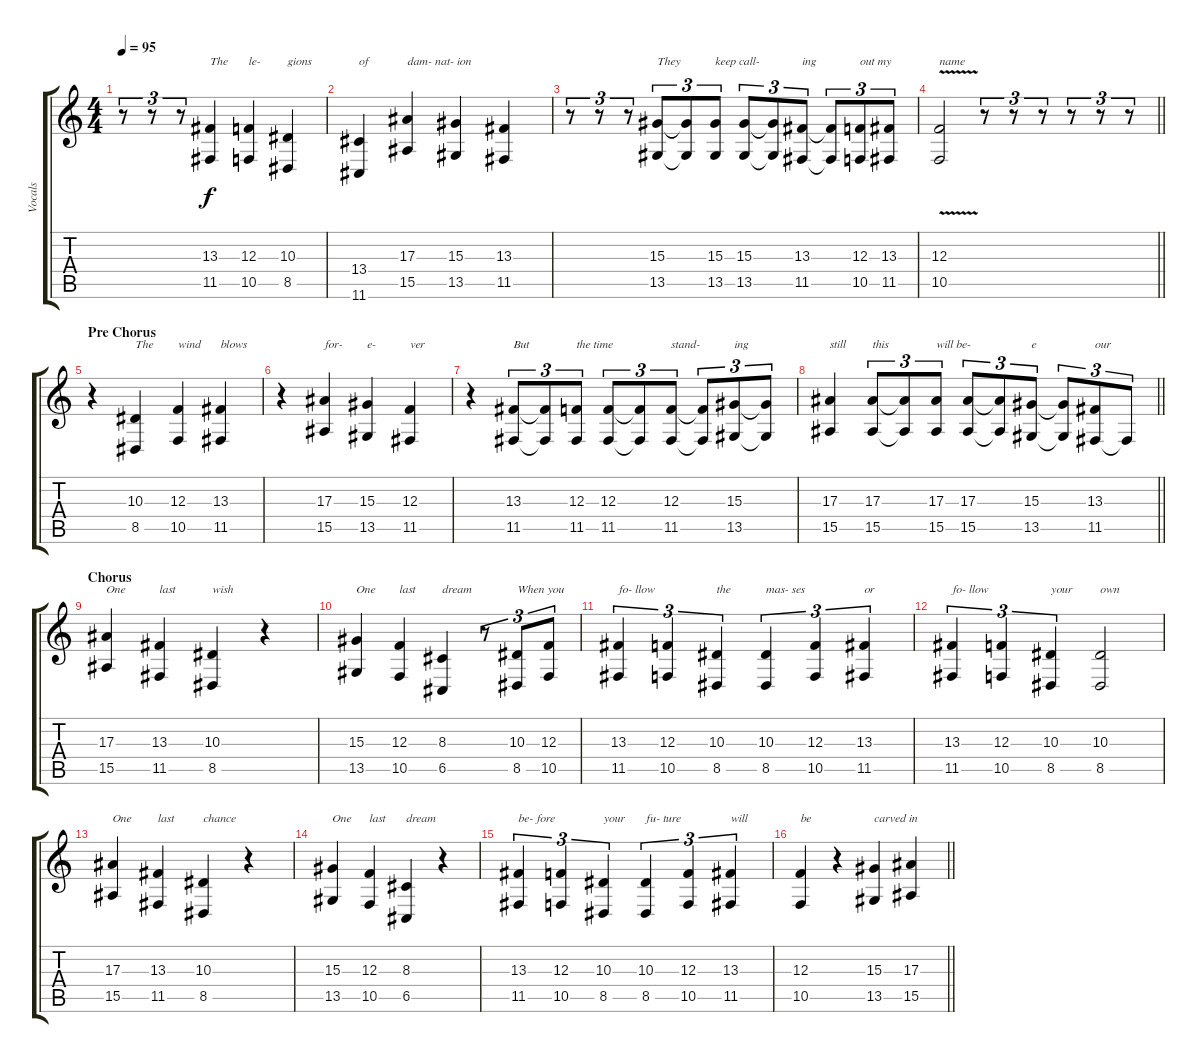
\track ("Vocals" "Vocals") {instrument lead2sawtooth}
\staff {score tabs}
\tuning (D4 A3 F3 C3 G2 D2) {hide}
\ts (4 4)
\tempo 95
\clef g2
\ks c
r.8{tu (3 2) dy f} r.8{tu (3 2)} r.8{tu (3 2)} (13.3 11.5).4{txt "The"} (12.3 10.5).4{txt "le-"} (10.3 8.5).4{txt "gions"} |
(13.4 11.6).4{txt "of"} (17.3 15.5).4{txt "dam- nat- ion"} (15.3 13.5).4 (13.3 11.5).4 |
r.8{tu (3 2)} r.8{tu (3 2)} r.8{tu (3 2)} (15.3 13.5).8{tu (3 2) txt "They"} (15.3{t} 13.5{t}).8{tu (3 2)} (15.3 13.5).8{tu (3 2) txt "keep call-"} (15.3 13.5).8{tu (3 2)} (15.3{t} 13.5{t}).8{tu (3 2)} (13.3 11.5).8{tu (3 2) txt "ing"} (13.3{t} 11.5{t}).8{tu (3 2)} (12.3 10.5).8{tu (3 2) txt "out my"} (13.3 11.5).8{tu (3 2)} |
\barLineRight lightlight
(12.3 10.5{v}).2{txt "name"} r.8{tu (3 2)} r.8{tu (3 2)} r.8{tu (3 2)} r.8{tu (3 2)} r.8{tu (3 2)} r.8{tu (3 2)} |
\section ("" "Pre Chorus")
r.4 (10.3 8.5).4{txt "The"} (12.3 10.5).4{txt "wind"} (13.3 11.5).4{txt "blows"} |
r.4 (17.3 15.5).4{txt "for-"} (15.3 13.5).4{txt "e-"} (12.3 11.5).4{txt "ver"} |
r.4 (13.3 11.5).8{tu (3 2) txt "But"} (13.3{t} 11.5{t}).8{tu (3 2)} (12.3 11.5).8{tu (3 2) txt "the time"} (12.3 11.5).8{tu (3 2)} (12.3{t} 11.5{t}).8{tu (3 2)} (12.3 11.5).8{tu (3 2) txt "stand-"} (12.3{t} 11.5{t}).8{tu (3 2)} (15.3 13.5).8{tu (3 2) txt "ing"} (15.3{t} 13.5{t}).8{tu (3 2)} |
\barLineRight lightlight
(17.3 15.5).4{txt "still"} (17.3 15.5).8{tu (3 2) txt "this"} (17.3{t} 15.5{t}).8{tu (3 2)} (17.3 15.5).8{tu (3 2) txt "will be-"} (17.3 15.5).8{tu (3 2)} (17.3{t} 15.5{t}).8{tu (3 2)} (15.3 13.5).8{tu (3 2) txt "e"} (15.3{t} 13.5{t}).8{tu (3 2)} (13.3 11.5).8{tu (3 2) txt "our"} 11.5{t}.8{tu (3 2)} |
\section ("" "Chorus")
(17.3 15.5).4{txt "One"} (13.3 11.5).4{txt "last"} (10.3 8.5).4{txt "wish"} r.4 |
(15.3 13.5).4{txt "One"} (12.3 10.5).4{txt "last"} (8.3 6.5).4{txt "dream"} r.8{tu (3 2)} (10.3 8.5).8{tu (3 2) txt "When you"} (12.3 10.5).8{tu (3 2)} |
(13.3 11.5).4{tu (3 2) txt "fo- llow"} (12.3 10.5).4{tu (3 2)} (10.3 8.5).4{tu (3 2) txt "the"} (10.3 8.5).4{tu (3 2) txt "mas- ses"} (12.3 10.5).4{tu (3 2)} (13.3 11.5).4{tu (3 2) txt "or"} |
(13.3 11.5).4{tu (3 2) txt "fo- llow"} (12.3 10.5).4{tu (3 2)} (10.3 8.5).4{tu (3 2) txt "your"} (10.3 8.5).2{txt "own"} |
(17.3 15.5).4{txt "One"} (13.3 11.5).4{txt "last"} (10.3 8.5).4{txt "chance"} r.4 |
(15.3 13.5).4{txt "One"} (12.3 10.5).4{txt "last"} (8.3 6.5).4{txt "dream"} r.4 |
(13.3 11.5).4{tu (3 2) txt "be- fore"} (12.3 10.5).4{tu (3 2)} (10.3 8.5).4{tu (3 2) txt "your"} (10.3 8.5).4{tu (3 2) txt "fu- ture"} (12.3 10.5).4{tu (3 2)} (13.3 11.5).4{tu (3 2) txt "will"} |
\barLineRight lightlight
(12.3 10.5).4{txt "be"} r.4 (15.3 13.5).4{txt "carved in"} (17.3 15.5).4
